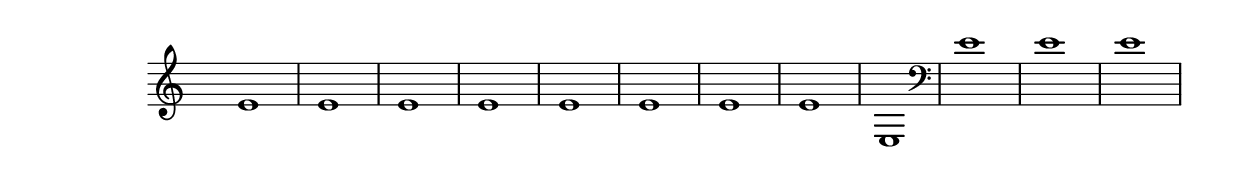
\version "2.14.2"

%%\header { texidoc="1 - Nota Nova"}

\relative c' {
  \override Staff.TimeSignature #'transparent = ##t
  \override Score.BarNumber #'transparent = ##t
  \override Score.RehearsalMark #'font-size = #-2

  %% CLARINETE
  \tag #'cl {
    e1
  }
  %% FLAUTA
  \tag #'fl {
    e
  }
  %% OBOÉ
  \tag #'ob {
    e
  }
  %% SAX ALTO
  \tag #'saxa {
    e
  }
  %% SAX TENOR
  \tag #'saxt {
    e  
  }
  %% SAX GENES
  \tag #'saxg {
    e
  }
  %% TROMPETE
  \tag #'tpt {
    e  
  }
  %% TROMPA
  \tag #'tpa {
    e
  }
  %% TROMPA OP
  \tag #'tpaop {
    e,  
  }
  %% TROMBONE

  \tag #'tbn {
    \clef bass
    e'
  }
  %% TUBA MIB
  \tag #'tbamib {
    \clef bass
    e
  }
  %% TUBA SIB
  \tag #'tbasib {
    \clef bass
    e
  }

  %% END DOCUMENT
}
